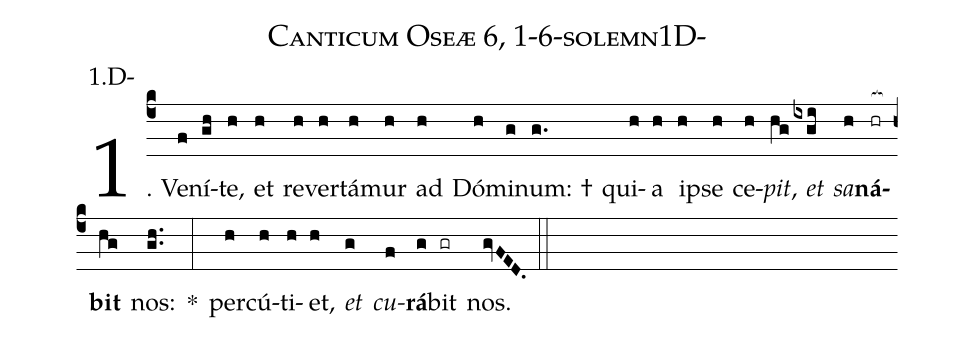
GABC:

name: Canticum Oseæ 6, 1-6-solemn1D-;
annotation: 1.D-;
%%
(c4)1. Ve(f)ní(gh)te,(h) et(h) re(h)ver(h)tá(h)mur(h) ad(h) Dó(h)mi(g)num: †(g.) qui(h)a(h) ip(h)se(h) ce(h)<i>pit</i>,(hg) <i>et</i>(ixgi) <i>sa</i>(h)<b>ná</b>(hr[ocb:1{])<b>bit</b>(hg[ocb:0}]) nos:(gh..) *(:) per(h)cú(h)ti(h)et,(h) <i>et</i>(g) <i>cu</i>(f)<b>rá</b>(g)bit(gr) nos.(gvFED.) (::)
